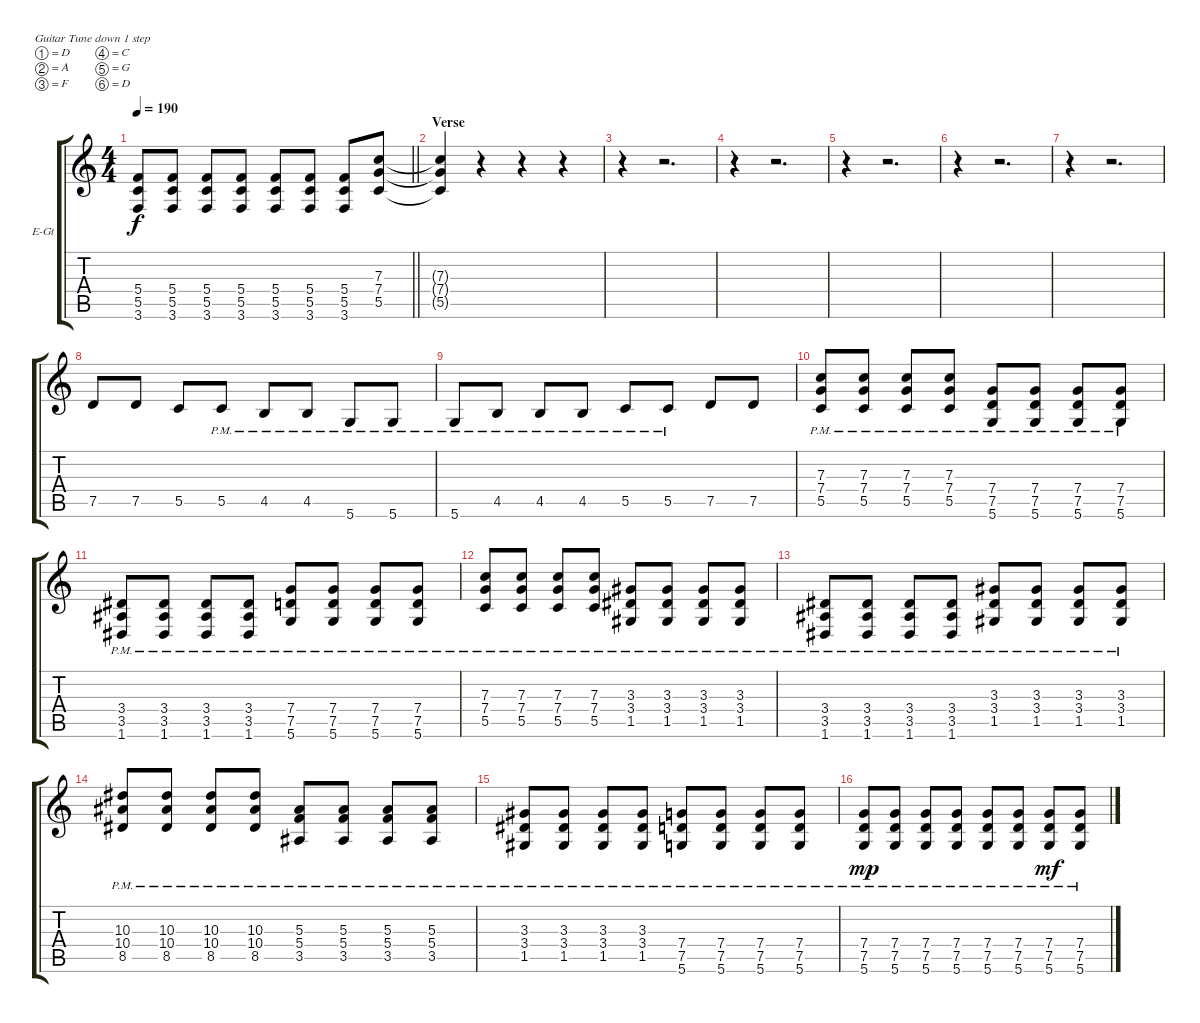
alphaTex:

\bracketExtendMode groupsimilarinstruments
\firstSystemTrackNameOrientation horizontal
\otherSystemsTrackNameOrientation horizontal
\track ("Rythm Guitar B" "E-Gt") {instrument overdrivenguitar}
\staff {score tabs}
\tuning (D4 A3 F3 C3 G2 D2)
\ts (4 4)
\tempo 190
\clef g2
\barLineRight lightlight
\ks c
(5.4 5.5 3.6).8{dy f} (5.4 5.5 3.6).8 (5.4 5.5 3.6).8 (5.4 5.5 3.6).8 (5.4 5.5 3.6).8 (5.4 5.5 3.6).8 (5.4 5.5 3.6).8 (7.3 7.4 5.5).8 |
\section ("" "Verse ")
(7.3{t} 7.4{t} 5.5{t}).4 r.4 r.4 r.4 |
r.4 r.2{d} |
r.4 r.2{d} |
r.4 r.2{d} |
r.4 r.2{d} |
r.4 r.2{d} |
7.5.8 7.5.8 5.5.8 5.5{pm}.8 4.5{pm}.8 4.5{pm}.8 5.6{pm}.8 5.6{pm}.8 |
5.6{pm}.8 4.5{pm}.8 4.5{pm}.8 4.5{pm}.8 5.5{pm}.8 5.5{pm}.8 7.5.8 7.5.8 |
(7.3{pm} 7.4{pm} 5.5{pm}).8 (7.3{pm} 7.4{pm} 5.5{pm}).8 (7.3{pm} 7.4{pm} 5.5{pm}).8 (7.3{pm} 7.4{pm} 5.5{pm}).8 (7.4{pm} 7.5{pm} 5.6{pm}).8 (7.4{pm} 7.5{pm} 5.6{pm}).8 (7.4{pm} 7.5{pm} 5.6{pm}).8 (7.4{pm} 7.5{pm} 5.6{pm}).8 |
(3.4{pm} 3.5{pm} 1.6{pm}).8 (3.4{pm} 3.5{pm} 1.6{pm}).8 (3.4{pm} 3.5{pm} 1.6{pm}).8 (3.4{pm} 3.5{pm} 1.6{pm}).8 (7.4{pm} 7.5{pm} 5.6{pm}).8 (7.4{pm} 7.5{pm} 5.6{pm}).8 (7.4{pm} 7.5{pm} 5.6{pm}).8 (7.4{pm} 7.5{pm} 5.6{pm}).8 |
(7.3{pm} 7.4{pm} 5.5{pm}).8 (7.3{pm} 7.4{pm} 5.5{pm}).8 (7.3{pm} 7.4{pm} 5.5{pm}).8 (7.3{pm} 7.4{pm} 5.5{pm}).8 (3.3{pm} 3.4{pm} 1.5{pm}).8 (3.3{pm} 3.4{pm} 1.5{pm}).8 (3.3{pm} 3.4{pm} 1.5{pm}).8 (3.3{pm} 3.4{pm} 1.5{pm}).8 |
(3.4{pm} 3.5{pm} 1.6{pm}).8 (3.4{pm} 3.5{pm} 1.6{pm}).8 (3.4{pm} 3.5{pm} 1.6{pm}).8 (3.4{pm} 3.5{pm} 1.6{pm}).8 (3.3{pm} 3.4{pm} 1.5{pm}).8 (3.3{pm} 3.4{pm} 1.5{pm}).8 (3.3{pm} 3.4{pm} 1.5{pm}).8 (3.3{pm} 3.4{pm} 1.5{pm}).8 |
(10.3{pm} 10.4{pm} 8.5{pm}).8 (10.3{pm} 10.4{pm} 8.5{pm}).8 (10.3{pm} 10.4{pm} 8.5{pm}).8 (10.3{pm} 10.4{pm} 8.5{pm}).8 (5.3{pm} 5.4{pm} 3.5{pm}).8 (5.3{pm} 5.4{pm} 3.5{pm}).8 (5.3{pm} 5.4{pm} 3.5{pm}).8 (5.3{pm} 5.4{pm} 3.5{pm}).8 |
(3.3{pm} 3.4{pm} 1.5{pm}).8 (3.3{pm} 3.4{pm} 1.5{pm}).8 (3.3{pm} 3.4{pm} 1.5{pm}).8 (3.3{pm} 3.4{pm} 1.5{pm}).8 (7.4{pm} 7.5{pm} 5.6{pm}).8 (7.4{pm} 7.5{pm} 5.6{pm}).8 (7.4{pm} 7.5{pm} 5.6{pm}).8 (7.4{pm} 7.5{pm} 5.6{pm}).8 |
(7.4{pm} 7.5{pm} 5.6{pm}).8{dy mp} (7.4{pm} 7.5{pm} 5.6{pm}).8 (7.4{pm} 7.5{pm} 5.6{pm}).8 (7.4{pm} 7.5{pm} 5.6{pm}).8 (7.4{pm} 7.5{pm} 5.6{pm}).8 (7.4{pm} 7.5{pm} 5.6{pm}).8 (7.4{pm} 7.5{pm} 5.6{pm}).8{dy mf} (7.4{pm} 7.5{pm} 5.6{pm}).8
